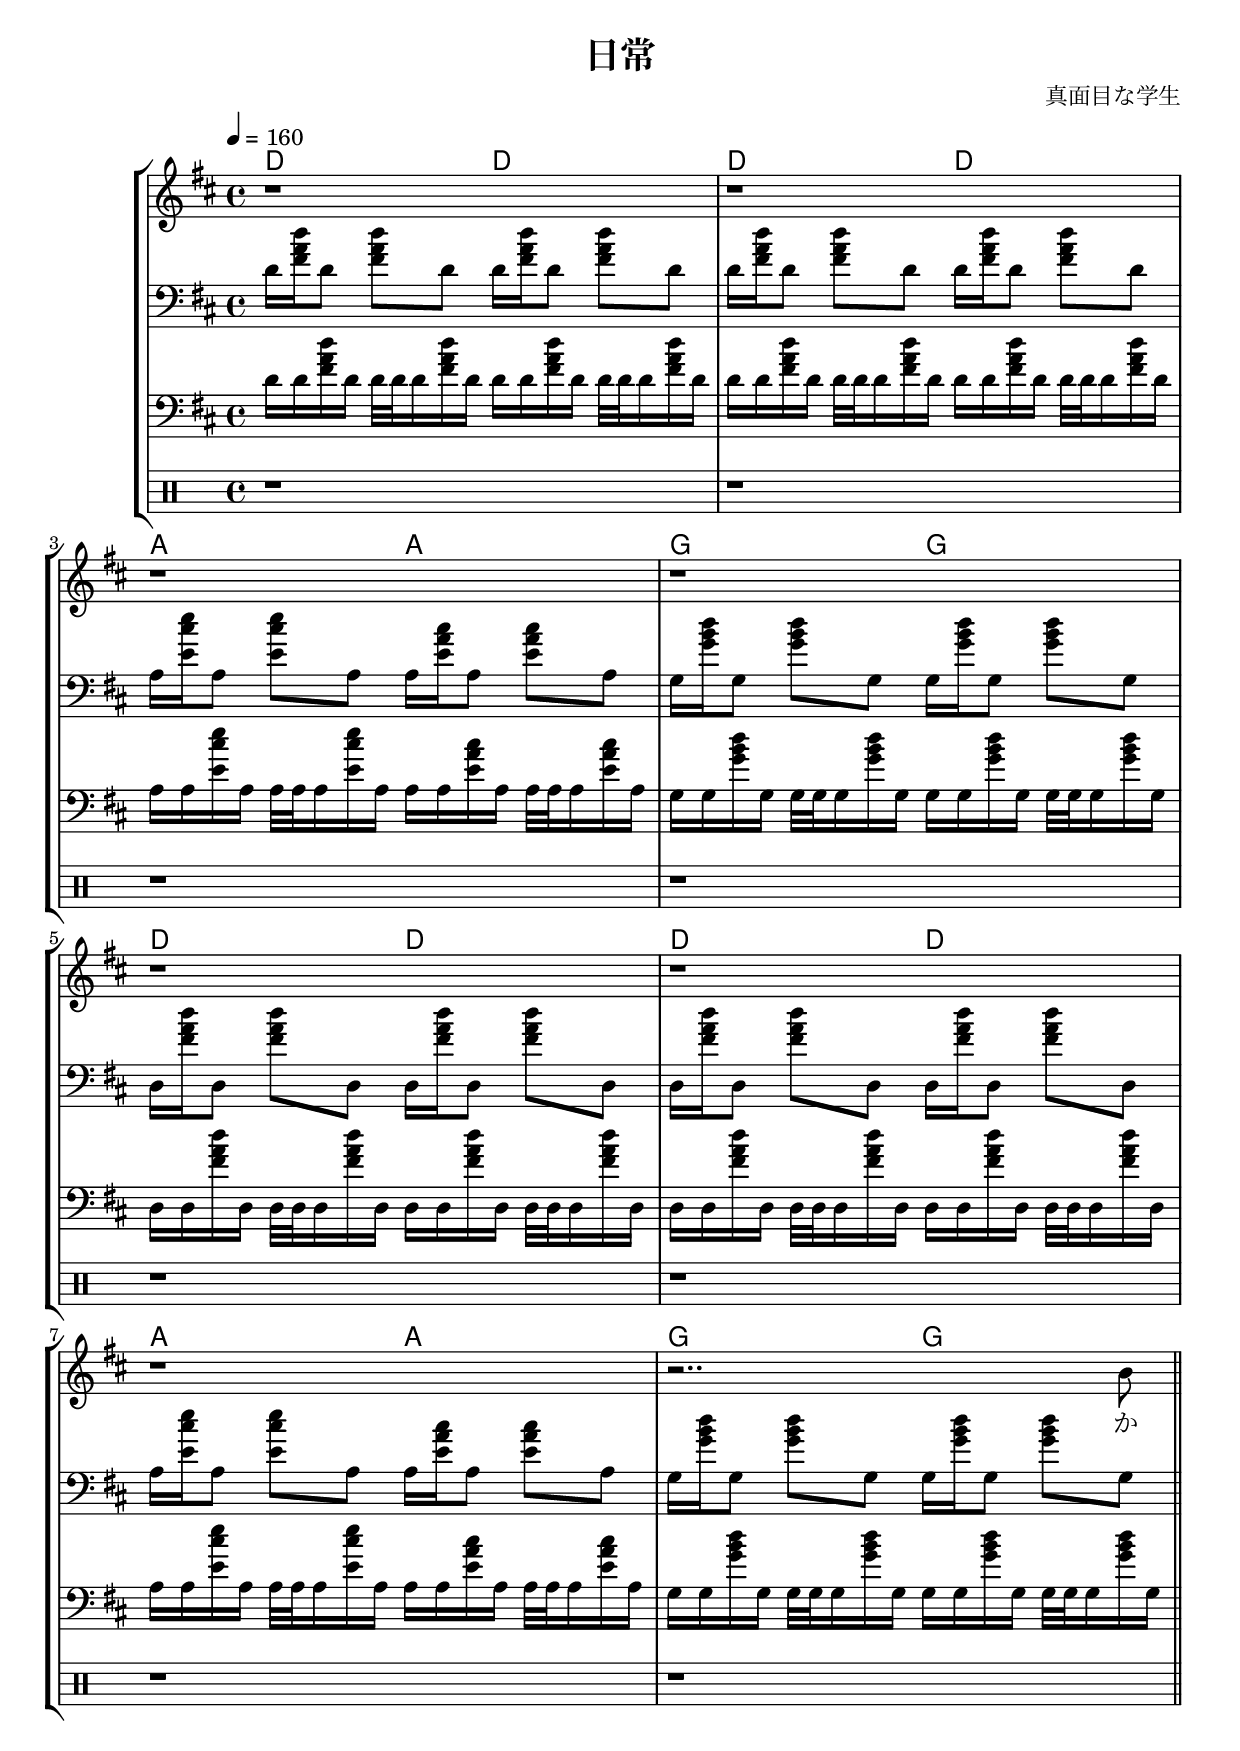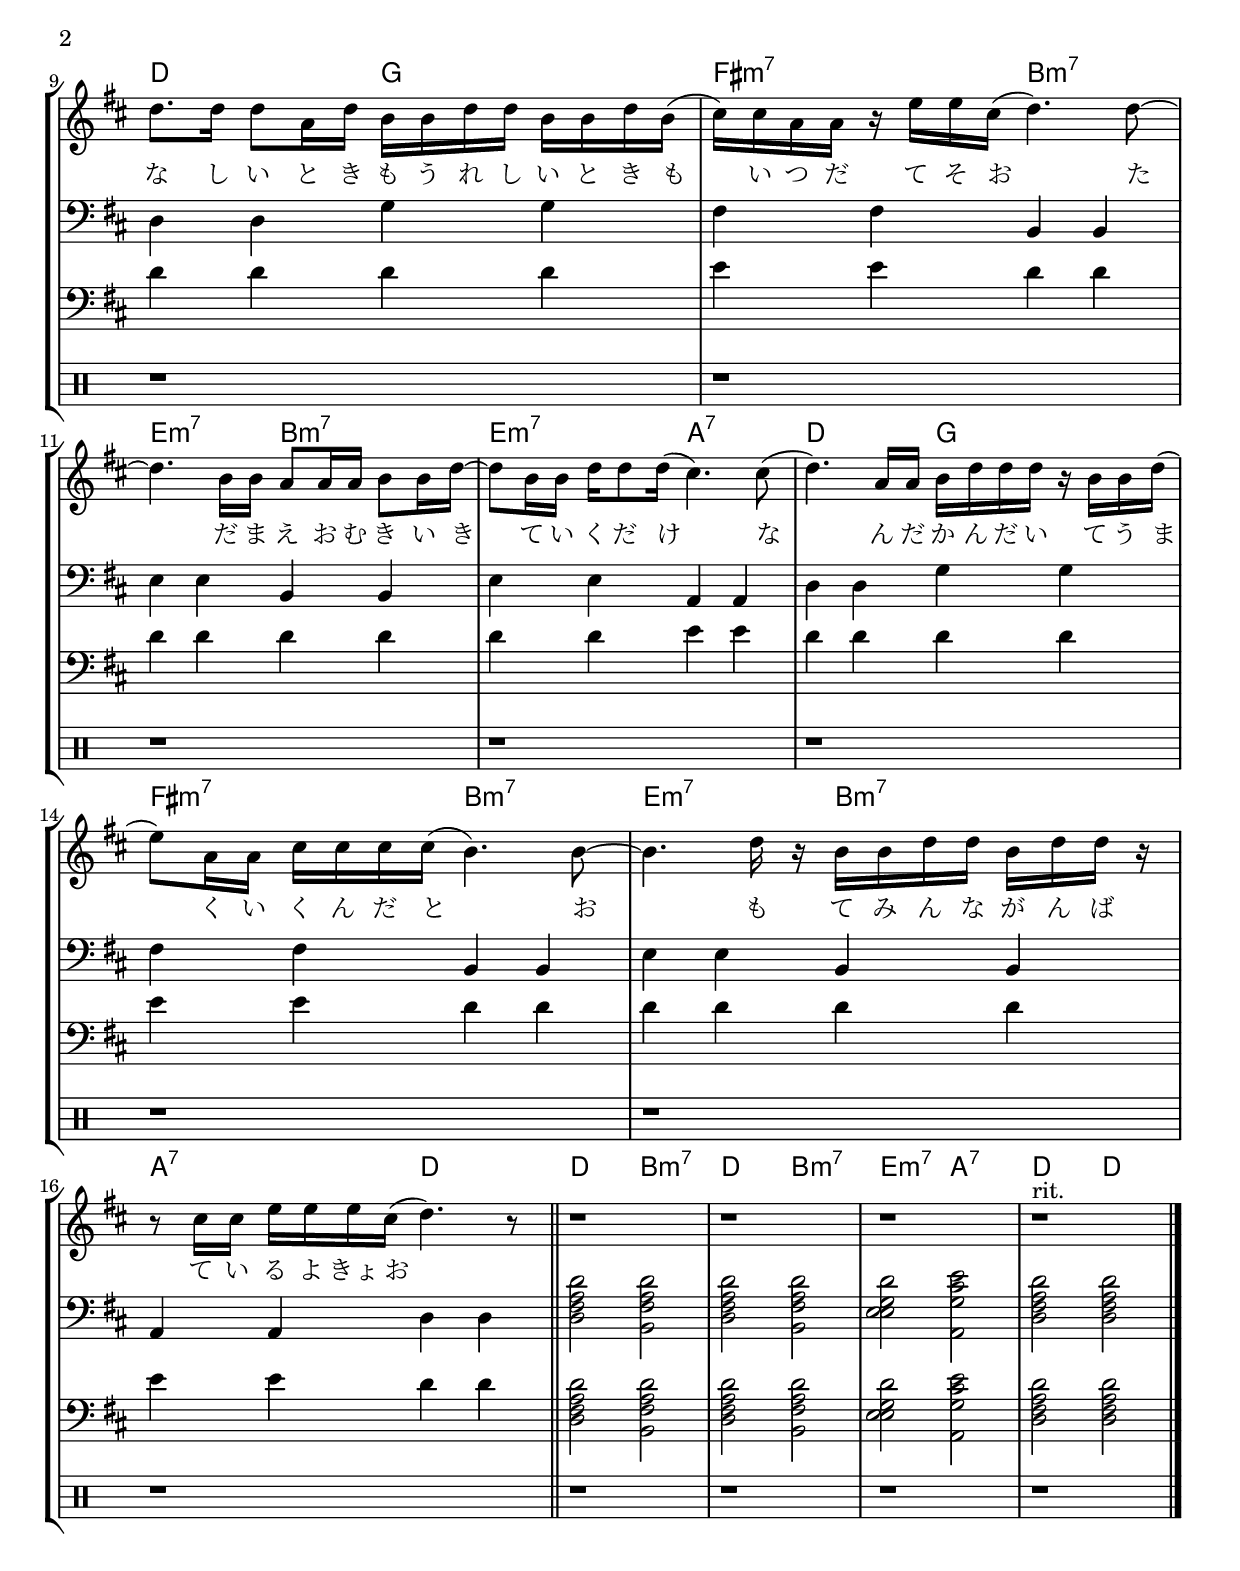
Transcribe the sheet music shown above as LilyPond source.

\version "2.12.1"

\header {
	title = \markup {日常}
	composer = \markup \center-column {真面目な学生}
}

harmony = \chordmode {
	d2 d d d a a g g d d d d a a g g 

	d g fis:min7 b:min7 e:min7 b:min7 e:min7 a:7 d g fis:min7 b:min7 e:min7 b:min7 a:7 d 

	d b:min7 d b:min7 e:min7 a:7 d d 
}

melody = {
	\key d \major
	\tempo 4 = 160
	r1 | r1 | r1 | r1 | r1 | r1 | r1 | r2.. 
	\set Staff.midiInstrument = #"mmi0.38"
	b'8 
	d''8.  d''16  d''8  a'16  d''16  b'16  b'16  d''16  d''16  b'16  b'16  d''16  b'16 
	(cis''16)  cis''16  a'16  a'16  r16  e''16  e''16  cis''16  (d''4.)  d''8~ 
	d''4.  b'16  b'16  a'8  a'16  a'16  b'8  b'16  d''16~ 
	d''8  b'16  b'16  d''16  d''8  d''16  (cis''4.)  cis''8 
	(d''4.)  a'16  a'16  b'16  d''16  d''16  d''16  r16  b'16  b'16  d''16 
	(e''8)  a'16  a'16  cis''16  cis''16  cis''16  cis''16  (b'4.)  b'8~ 
	b'4.  d''16  r16  b'16  b'16  d''16  d''16  b'16  d''16  d''16  r16 
	r8  cis''16  cis''16  e''16  e''16  e''16  cis''16  (d''4.)  	r8 	r1 | r1 | r1 | r1^"rit." \bar "|."
}

words = \lyricmode {
	
	か  な  し  い  と  き  も  う  れ  し  い  と  き  も  い  つ  だ  て  そ  お  た  だ  ま  え  お  む  き  い  き  て  い  く  だ  け  な  ん  だ  か  ん  だ  い  て  う  ま  く  い  く  ん  だ  と  お  も  て  み  ん  な  が  ん  ば  て  い  る  よ  きょ  お  
	
}

tempochange = {
	\tempo 4 = 160
	r1 | r1 | r1 | r1 | r1 | r1 | r1 | r1 \bar "||"
	\tempo 4 = 160
	r1 | r1 | r1 | r1 | r1 | r1 | r1 | r1 \bar "||"
	\tempo 4 = 160
	r1 | r1 | r1 | \tempo 4 = 120 r2 \tempo 4 = 106 r2 \bar "|."
}

mainacc = {
	\clef bass
	\set Staff.midiInstrument = #"Guitar Fret Noise"
	\key d \major
	\tempo 4 = 160
	d'16 <fis' a' d''>16 d'8 <fis' a' d''>8 d'8
	d'16 <fis' a' d''>16 d'8 <fis' a' d''>8 d'8
	d'16 <fis' a' d''>16 d'8 <fis' a' d''>8 d'8
	d'16 <fis' a' d''>16 d'8 <fis' a' d''>8 d'8
	a16 <e' cis'' e''>16 a8 <e' cis'' e''>8 a8
	a16 <e' a' cis''>16 a8 <e' a' cis''>8 a8
	g16 <g' b' d''>16 g8 <g' b' d''>8 g8
	g16 <g' b' d''>16 g8 <g' b' d''>8 g8
	d16 <fis' a' d''>16 d8 <fis' a' d''>8 d8
	d16 <fis' a' d''>16 d8 <fis' a' d''>8 d8
	d16 <fis' a' d''>16 d8 <fis' a' d''>8 d8
	d16 <fis' a' d''>16 d8 <fis' a' d''>8 d8
	a16 <e' cis'' e''>16 a8 <e' cis'' e''>8 a8
	a16 <e' a' cis''>16 a8 <e' a' cis''>8 a8
	g16 <g' b' d''>16 g8 <g' b' d''>8 g8
	g16 <g' b' d''>16 g8 <g' b' d''>8 g8
	\bar "||"

	\set Staff.midiInstrument = #"Guitar Fret Noise"
	d4 d4
	g4 g4
	fis4 fis4
	b,4 b,4
	e4 e4
	b,4 b,4
	e4 e4
	a,4 a,4
	d4 d4
	g4 g4
	fis4 fis4
	b,4 b,4
	e4 e4
	b,4 b,4
	a,4 a,4
	d4 d4
	\bar "||"

	\set Staff.midiInstrument = #"Guitar Fret Noise"
	<d fis a d'>2
	<b, fis a d'>2
	<d fis a d'>2
	<b, fis a d'>2
	<e e g d'>2
	<a, g cis' e'>2
	<d fis a d'>2
	<d fis a d'>2
	\bar "|."
}

subacc = {
	\clef bass
	\set Staff.midiInstrument = #"Breath Noise"
	\key d \major
	\tempo 4 = 160
	d'16 d'16 <fis' a' d''>16 d'16   d'32 d'32 d'16 <fis' a' d''>16 d'16
	d'16 d'16 <fis' a' d''>16 d'16   d'32 d'32 d'16 <fis' a' d''>16 d'16
	d'16 d'16 <fis' a' d''>16 d'16   d'32 d'32 d'16 <fis' a' d''>16 d'16
	d'16 d'16 <fis' a' d''>16 d'16   d'32 d'32 d'16 <fis' a' d''>16 d'16
	a16 a16 <e' cis'' e''>16 a16   a32 a32 a16 <e' cis'' e''>16 a16
	a16 a16 <e' a' cis''>16 a16   a32 a32 a16 <e' a' cis''>16 a16
	g16 g16 <g' b' d''>16 g16   g32 g32 g16 <g' b' d''>16 g16
	g16 g16 <g' b' d''>16 g16   g32 g32 g16 <g' b' d''>16 g16
	d16 d16 <fis' a' d''>16 d16   d32 d32 d16 <fis' a' d''>16 d16
	d16 d16 <fis' a' d''>16 d16   d32 d32 d16 <fis' a' d''>16 d16
	d16 d16 <fis' a' d''>16 d16   d32 d32 d16 <fis' a' d''>16 d16
	d16 d16 <fis' a' d''>16 d16   d32 d32 d16 <fis' a' d''>16 d16
	a16 a16 <e' cis'' e''>16 a16   a32 a32 a16 <e' cis'' e''>16 a16
	a16 a16 <e' a' cis''>16 a16   a32 a32 a16 <e' a' cis''>16 a16
	g16 g16 <g' b' d''>16 g16   g32 g32 g16 <g' b' d''>16 g16
	g16 g16 <g' b' d''>16 g16   g32 g32 g16 <g' b' d''>16 g16
	\bar "||"

	\set Staff.midiInstrument = #"Tinkle Bell"
	d'4 d'4
	d'4 d'4
	e'4 e'4
	d'4 d'4
	d'4 d'4
	d'4 d'4
	d'4 d'4
	e'4 e'4
	d'4 d'4
	d'4 d'4
	e'4 e'4
	d'4 d'4
	d'4 d'4
	d'4 d'4
	e'4 e'4
	d'4 d'4
	\bar "||"

	\set Staff.midiInstrument = #"Breath Noise"
	<d fis a d'>2
	<b, fis a d'>2
	<d fis a d'>2
	<b, fis a d'>2
	<e e g d'>2
	<a, g cis' e'>2
	<d fis a d'>2
	<d fis a d'>2
	\bar "|."
}

percA = {
	\drummode {
	r1 |r1 |r1 |r1 |r1 |r1 |r1 |r1 \bar "||"
	r1 |r1 |r1 |r1 |r1 |r1 |r1 |r1 \bar "||"
	r1 |r1 |r1 |r1 \bar "|."
	}
}

percB = {
	\drummode {
	r1 |r1 |r1 |r1 |r1 |r1 |r1 |r1 \bar "||"
	r1 |r1 |r1 |r1 |r1 |r1 |r1 |r1 \bar "||"
	r1 |r1 |r1 |r1 \bar "|."
	}
}

percC = {
	\drummode {
	r1 |r1 |r1 |r1 |r1 |r1 |r1 |r1 \bar "||"
	r1 |r1 |r1 |r1 |r1 |r1 |r1 |r1 \bar "||"
	r1 |r1 |r1 |r1 \bar "|."
	}
}

percD = {
	\drummode {
	r1 |r1 |r1 |r1 |r1 |r1 |r1 |r1 \bar "||"
	r1 |r1 |r1 |r1 |r1 |r1 |r1 |r1 \bar "||"
	r1 |r1 |r1 |r1 \bar "|."
	}
}

percE = {
	\drummode {
	r1 |r1 |r1 |r1 |r1 |r1 |r1 |r1 \bar "||"
	r1 |r1 |r1 |r1 |r1 |r1 |r1 |r1 \bar "||"
	r1 |r1 |r1 |r1 \bar "|."
	}
}

\score {
	<<
		\new StaffGroup <<
			\new ChordNames {\harmony}
			\new Voice = "melody" {\melody}
			\new Lyrics \lyricsto "melody" \words
			\new Staff = "mainacc" {\mainacc}
			\new Staff = "subacc" {\subacc}
			\new DrumStaff <<
				\new DrumVoice {\percA}
				\new DrumVoice {\percB}
				\new DrumVoice {\percC}
				\new DrumVoice {\percD}
				\new DrumVoice {\percE}
			>>
		>>
	>>
	\layout { }
}
